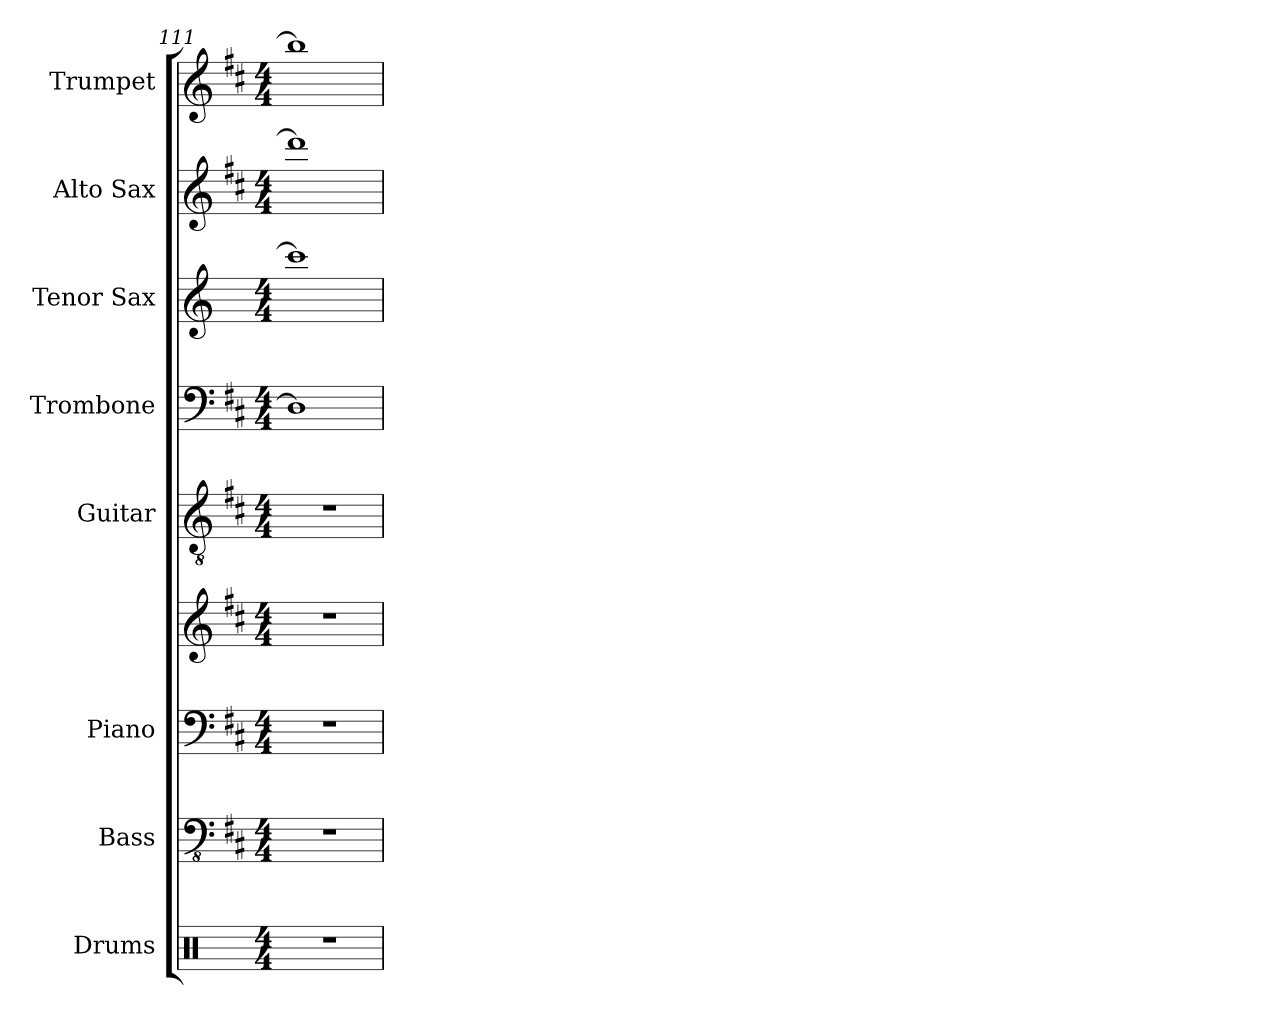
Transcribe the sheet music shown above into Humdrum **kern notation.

**kern	**kern	**kern	**kern	**kern	**kern	**kern	**kern	**kern
*part8	*part7	*part6	*part6	*part5	*part4	*part3	*part2	*part1
*staff9	*staff8	*staff7	*staff6	*staff5	*staff4	*staff3	*staff2	*staff1
*I"Drums	*I"Bass	*I"Piano	*	*I"Guitar	*I"Trombone	*I"Tenor Sax	*I"Alto Sax	*I"Trumpet
*I'Drums	*I'Bass	*I'Piano	*	*I'Gtr.	*I'Tbn.	*I'Tenor	*I'Alto	*I'Tpt.
*clefX	*clefFv4	*clefF4	*clefG2	*clefGv2	*clefF4	*clefG2	*clefG2	*clefG2
*	*	*	*	*	*	*ITrd8c14	*ITrd5c9	*ITrd1c2
*k[]	*k[f#c#]	*k[f#c#]	*k[f#c#]	*k[f#c#]	*k[f#c#]	*k[]	*k[b-]	*k[]
*M4/4	*M4/4	*M4/4	*M4/4	*M4/4	*M4/4	*M4/4	*M4/4	*M4/4
=111	=111	=111	=111	=111	=111	=111	=111	=111
1r	1r	1r	1r	1r	1D]	1cc#]	1ff#]	1aa]
=	=	=	=	=	=	=	=	=
*-	*-	*-	*-	*-	*-	*-	*-	*-
